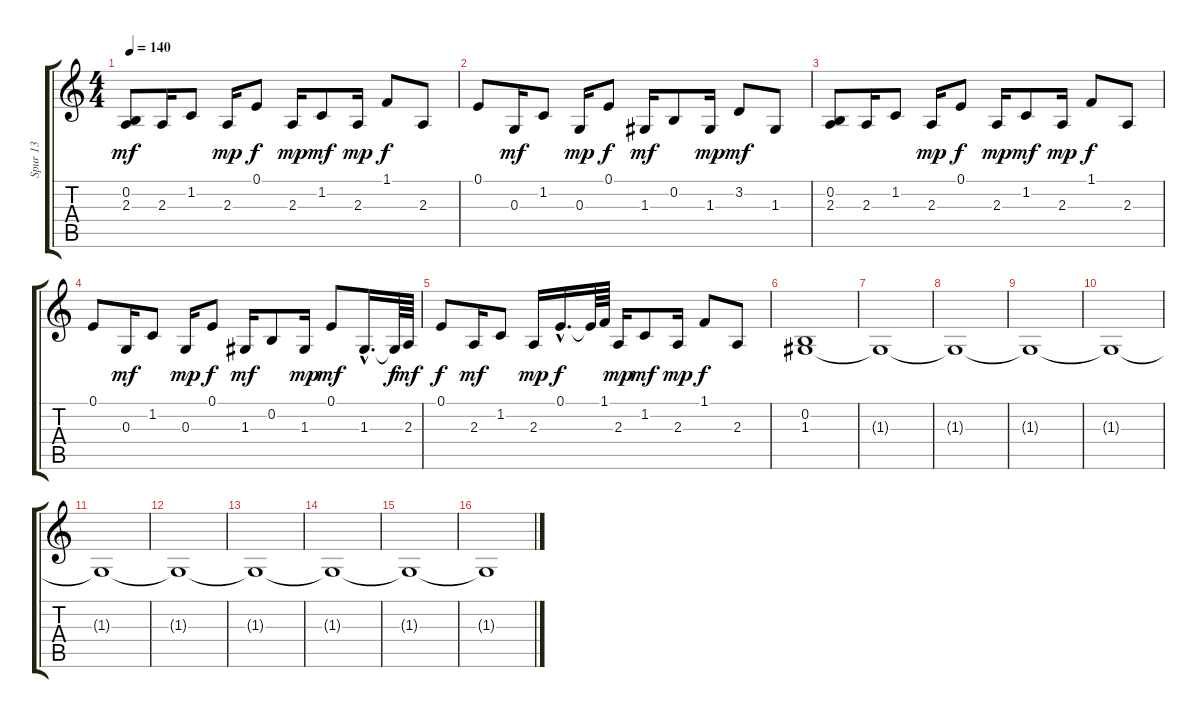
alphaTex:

\track ("Spur 13" "Spur 13") {instrument lead8bassandlead}
\staff {score tabs}
\tuning (E4 B3 G3 D3 A2 E2) {hide}
\ts (4 4)
\tempo 140
\clef g2
\ks c
(0.2 2.3).8{dy mf} 2.3.16 1.2.8 2.3.16{dy mp} 0.1.8{dy f} 2.3.16{dy mp} 1.2.8{dy mf} 2.3.16{dy mp} 1.1.8{dy f} 2.3.8 |
0.1.8 0.3.16{dy mf} 1.2.8 0.3.16{dy mp} 0.1.8{dy f} 1.3.16{dy mf} 0.2.8 1.3.16{dy mp} 3.2.8{dy mf} 1.3.8 |
(0.2 2.3).8 2.3.16 1.2.8 2.3.16{dy mp} 0.1.8{dy f} 2.3.16{dy mp} 1.2.8{dy mf} 2.3.16{dy mp} 1.1.8{dy f} 2.3.8 |
0.1.8 0.3.16{dy mf} 1.2.8 0.3.16{dy mp} 0.1.8{dy f} 1.3.16{dy mf} 0.2.8 1.3.16{dy mp} 0.1.8{dy mf} 1.3{hac}.16{d} 1.3{t}.64{dy f} 2.3.64{dy mf} |
0.1.8{dy f} 2.3.16{dy mf} 1.2.8 2.3.16{dy mp} 0.1{hac}.16{d dy f} 0.1{t}.64 1.1.64 2.3.16{dy mp} 1.2.8{dy mf} 2.3.16{dy mp} 1.1.8{dy f} 2.3.8 |
(0.2 1.3).1 |
1.3{t}.1 |
1.3{t}.1 |
1.3{t}.1 |
1.3{t}.1 |
1.3{t}.1 |
1.3{t}.1 |
1.3{t}.1 |
1.3{t}.1 |
1.3{t}.1 |
1.3{t}.1
